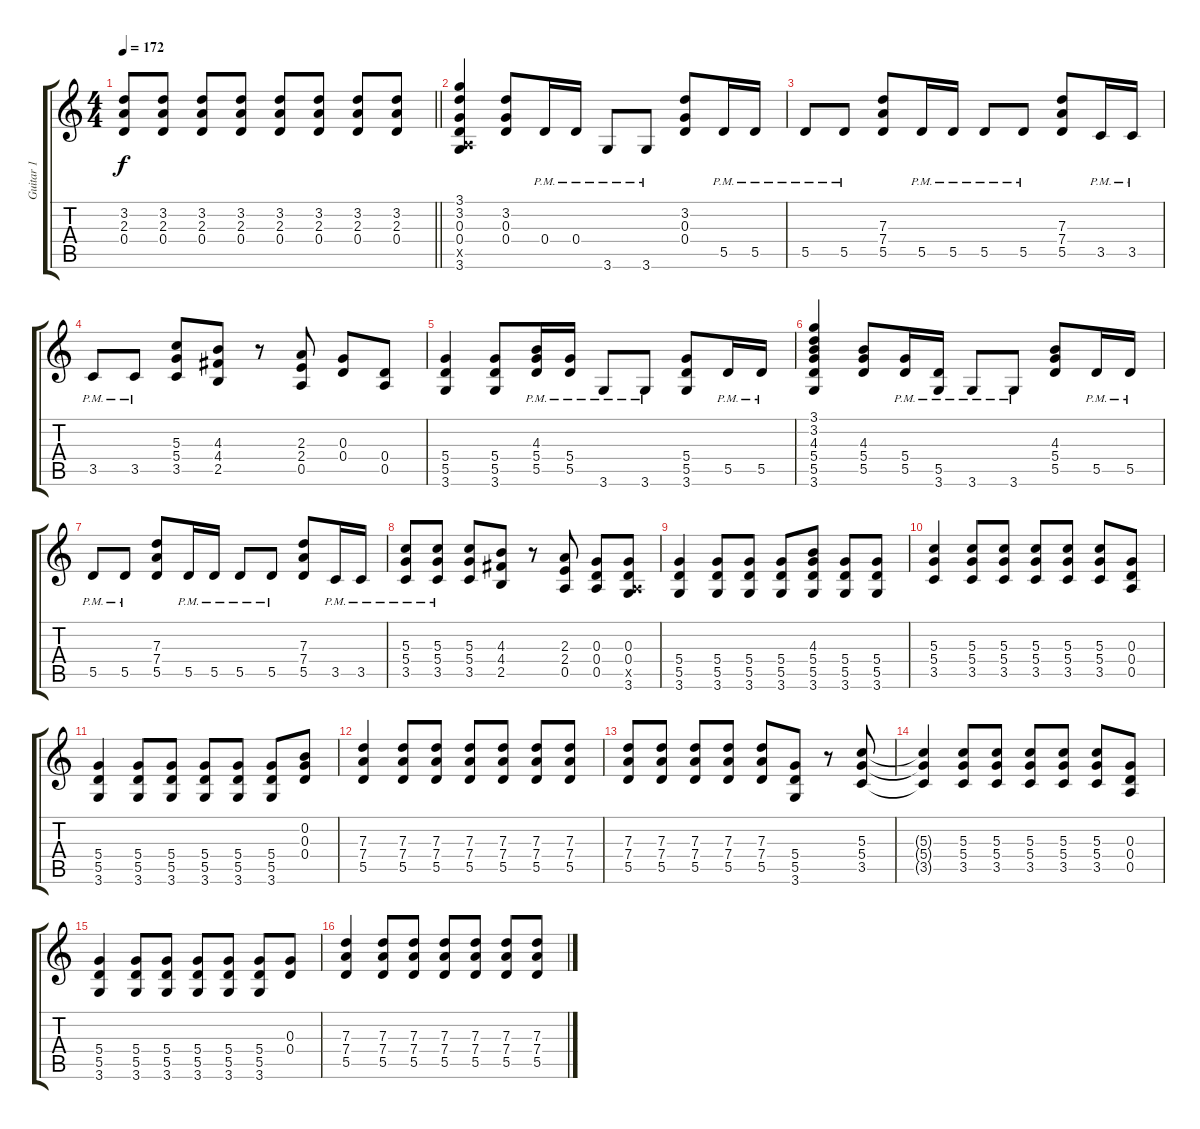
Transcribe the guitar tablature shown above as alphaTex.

\track ("Guitar 1" "Guitar 1") {instrument overdrivenguitar}
\staff {score tabs}
\tuning (E4 B3 G3 D3 A2 E2) {hide}
\ts (4 4)
\tempo 172
\clef g2
\barLineRight lightlight
\ks c
(3.2 2.3 0.4).8{dy f} (3.2 2.3 0.4).8 (3.2 2.3 0.4).8 (3.2 2.3 0.4).8 (3.2 2.3 0.4).8 (3.2 2.3 0.4).8 (3.2 2.3 0.4).8 (3.2 2.3 0.4).8 |
(3.1 3.2 0.3 0.4 0.5{x} 3.6).4 (3.2 0.3 0.4).8 0.4{pm}.16 0.4{pm}.16 3.6{pm}.8 3.6{pm}.8 (3.2 0.3 0.4).8 5.5{pm}.16 5.5{pm}.16 |
5.5{pm}.8 5.5{pm}.8 (7.3 7.4 5.5).8 5.5{pm}.16 5.5{pm}.16 5.5{pm}.8 5.5{pm}.8 (7.3 7.4 5.5).8 3.5{pm}.16 3.5{pm}.16 |
3.5{pm}.8 3.5{pm}.8 (5.3 5.4 3.5).8 (4.3 4.4 2.5).8 r.8 (2.3 2.4 0.5).8 (0.3 0.4).8 (0.4 0.5).8 |
(5.4 5.5 3.6).4 (5.4 5.5 3.6).8 (4.3{pm} 5.4{pm} 5.5{pm}).16 (5.4{pm} 5.5{pm}).16 3.6{pm}.8 3.6{pm}.8 (5.4 5.5 3.6).8 5.5{pm}.16 5.5{pm}.16 |
(3.1 3.2 4.3 5.4 5.5 3.6).4 (4.3 5.4 5.5).8 (5.4{pm} 5.5{pm}).16 (5.5{pm} 3.6{pm}).16 3.6{pm}.8 3.6{pm}.8 (4.3 5.4 5.5).8 5.5{pm}.16 5.5{pm}.16 |
5.5{pm}.8 5.5{pm}.8 (7.3 7.4 5.5).8 5.5{pm}.16 5.5{pm}.16 5.5{pm}.8 5.5{pm}.8 (7.3 7.4 5.5).8 3.5{pm}.16 3.5{pm}.16 |
(5.3{pm} 5.4{pm} 3.5{pm}).8 (5.3{pm} 5.4{pm} 3.5{pm}).8 (5.3 5.4 3.5).8 (4.3 4.4 2.5).8 r.8 (2.3 2.4 0.5).8 (0.3 0.4 0.5).8 (0.3 0.4 0.5{x} 3.6).8 |
(5.4 5.5 3.6).4 (5.4 5.5 3.6).8 (5.4 5.5 3.6).8 (5.4 5.5 3.6).8 (4.3 5.4 5.5 3.6).8 (5.4 5.5 3.6).8 (5.4 5.5 3.6).8 |
(5.3 5.4 3.5).4 (5.3 5.4 3.5).8 (5.3 5.4 3.5).8 (5.3 5.4 3.5).8 (5.3 5.4 3.5).8 (5.3 5.4 3.5).8 (0.3 0.4 0.5).8 |
(5.4 5.5 3.6).4 (5.4 5.5 3.6).8 (5.4 5.5 3.6).8 (5.4 5.5 3.6).8 (5.4 5.5 3.6).8 (5.4 5.5 3.6).8 (0.2 0.3 0.4).8 |
(7.3 7.4 5.5).4 (7.3 7.4 5.5).8 (7.3 7.4 5.5).8 (7.3 7.4 5.5).8 (7.3 7.4 5.5).8 (7.3 7.4 5.5).8 (7.3 7.4 5.5).8 |
(7.3 7.4 5.5).8 (7.3 7.4 5.5).8 (7.3 7.4 5.5).8 (7.3 7.4 5.5).8 (7.3 7.4 5.5).8 (5.4 5.5 3.6).8 r.8 (5.3 5.4 3.5).8 |
(5.3{t} 5.4{t} 3.5{t}).4 (5.3 5.4 3.5).8 (5.3 5.4 3.5).8 (5.3 5.4 3.5).8 (5.3 5.4 3.5).8 (5.3 5.4 3.5).8 (0.3 0.4 0.5).8 |
(5.4 5.5 3.6).4 (5.4 5.5 3.6).8 (5.4 5.5 3.6).8 (5.4 5.5 3.6).8 (5.4 5.5 3.6).8 (5.4 5.5 3.6).8 (0.3 0.4).8 |
(7.3 7.4 5.5).4 (7.3 7.4 5.5).8 (7.3 7.4 5.5).8 (7.3 7.4 5.5).8 (7.3 7.4 5.5).8 (7.3 7.4 5.5).8 (7.3 7.4 5.5).8
